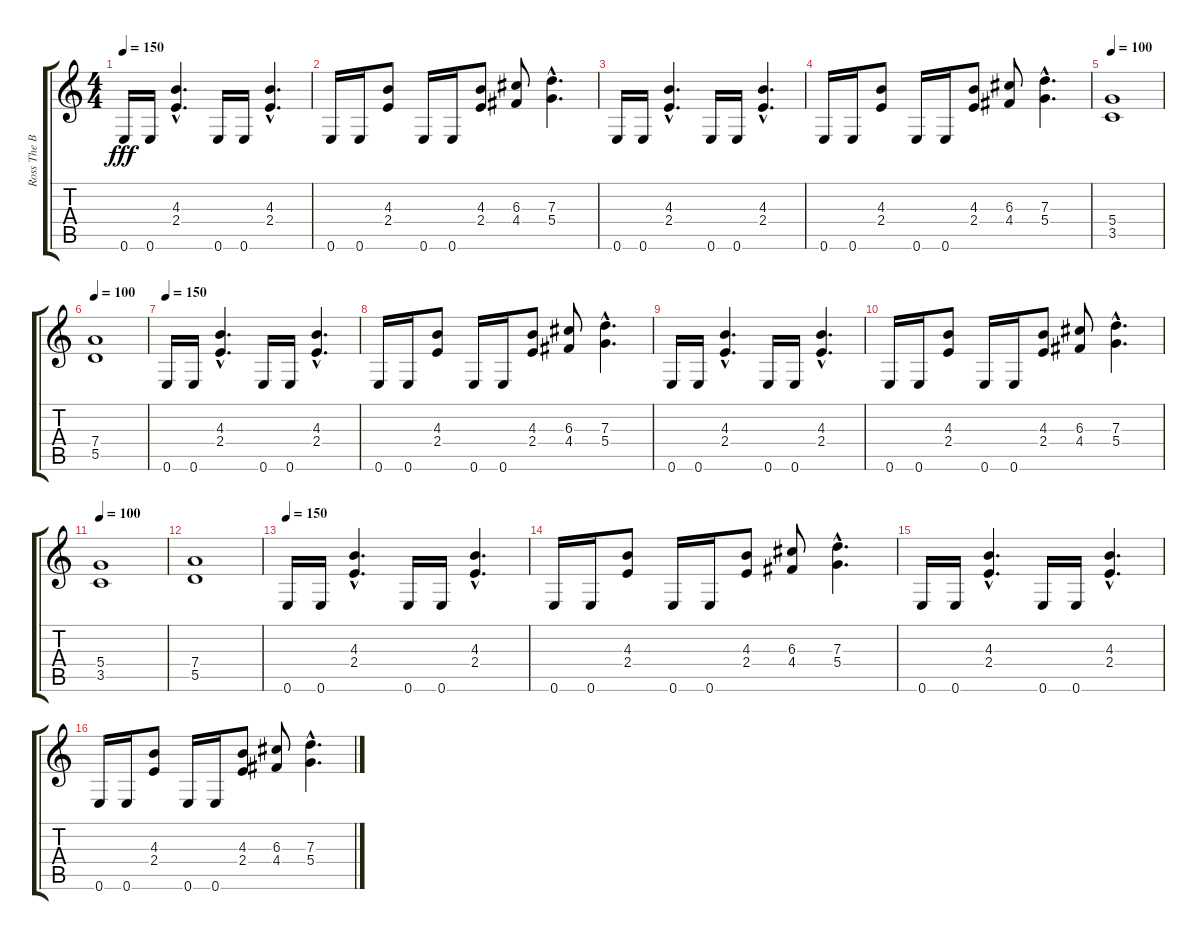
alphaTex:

\track ("Ross The Boss" "Ross The B") {instrument distortionguitar}
\staff {score tabs}
\tuning (E4 B3 G3 D3 A2 E2) {hide}
\ts (4 4)
\tempo 150
\clef g2
\ks c
0.6.16{dy fff instrument distortionguitar} 0.6.16 (4.3{hac} 2.4{hac}).4{d} 0.6.16 0.6.16 (4.3{hac} 2.4{hac}).4{d} |
0.6.16 0.6.16 (4.3 2.4).8 0.6.16 0.6.16 (4.3 2.4).8 (6.3 4.4).8 (7.3{hac} 5.4{hac}).4{d} |
0.6.16 0.6.16 (4.3{hac} 2.4{hac}).4{d} 0.6.16 0.6.16 (4.3{hac} 2.4{hac}).4{d} |
0.6.16 0.6.16 (4.3 2.4).8 0.6.16 0.6.16 (4.3 2.4).8 (6.3 4.4).8 (7.3{hac} 5.4{hac}).4{d} |
\tempo 100
(5.4 3.5).1 |
\tempo 100
(7.4 5.5).1 |
\tempo 150
0.6.16 0.6.16 (4.3{hac} 2.4{hac}).4{d} 0.6.16 0.6.16 (4.3{hac} 2.4{hac}).4{d} |
0.6.16 0.6.16 (4.3 2.4).8 0.6.16 0.6.16 (4.3 2.4).8 (6.3 4.4).8 (7.3{hac} 5.4{hac}).4{d} |
0.6.16 0.6.16 (4.3{hac} 2.4{hac}).4{d} 0.6.16 0.6.16 (4.3{hac} 2.4{hac}).4{d} |
0.6.16 0.6.16 (4.3 2.4).8 0.6.16 0.6.16 (4.3 2.4).8 (6.3 4.4).8 (7.3{hac} 5.4{hac}).4{d} |
\tempo 100
(5.4 3.5).1 |
(7.4 5.5).1 |
\tempo 150
0.6.16 0.6.16 (4.3{hac} 2.4{hac}).4{d} 0.6.16 0.6.16 (4.3{hac} 2.4{hac}).4{d} |
0.6.16 0.6.16 (4.3 2.4).8 0.6.16 0.6.16 (4.3 2.4).8 (6.3 4.4).8 (7.3{hac} 5.4{hac}).4{d} |
0.6.16 0.6.16 (4.3{hac} 2.4{hac}).4{d} 0.6.16 0.6.16 (4.3{hac} 2.4{hac}).4{d} |
0.6.16 0.6.16 (4.3 2.4).8 0.6.16 0.6.16 (4.3 2.4).8 (6.3 4.4).8 (7.3{hac} 5.4{hac}).4{d}
